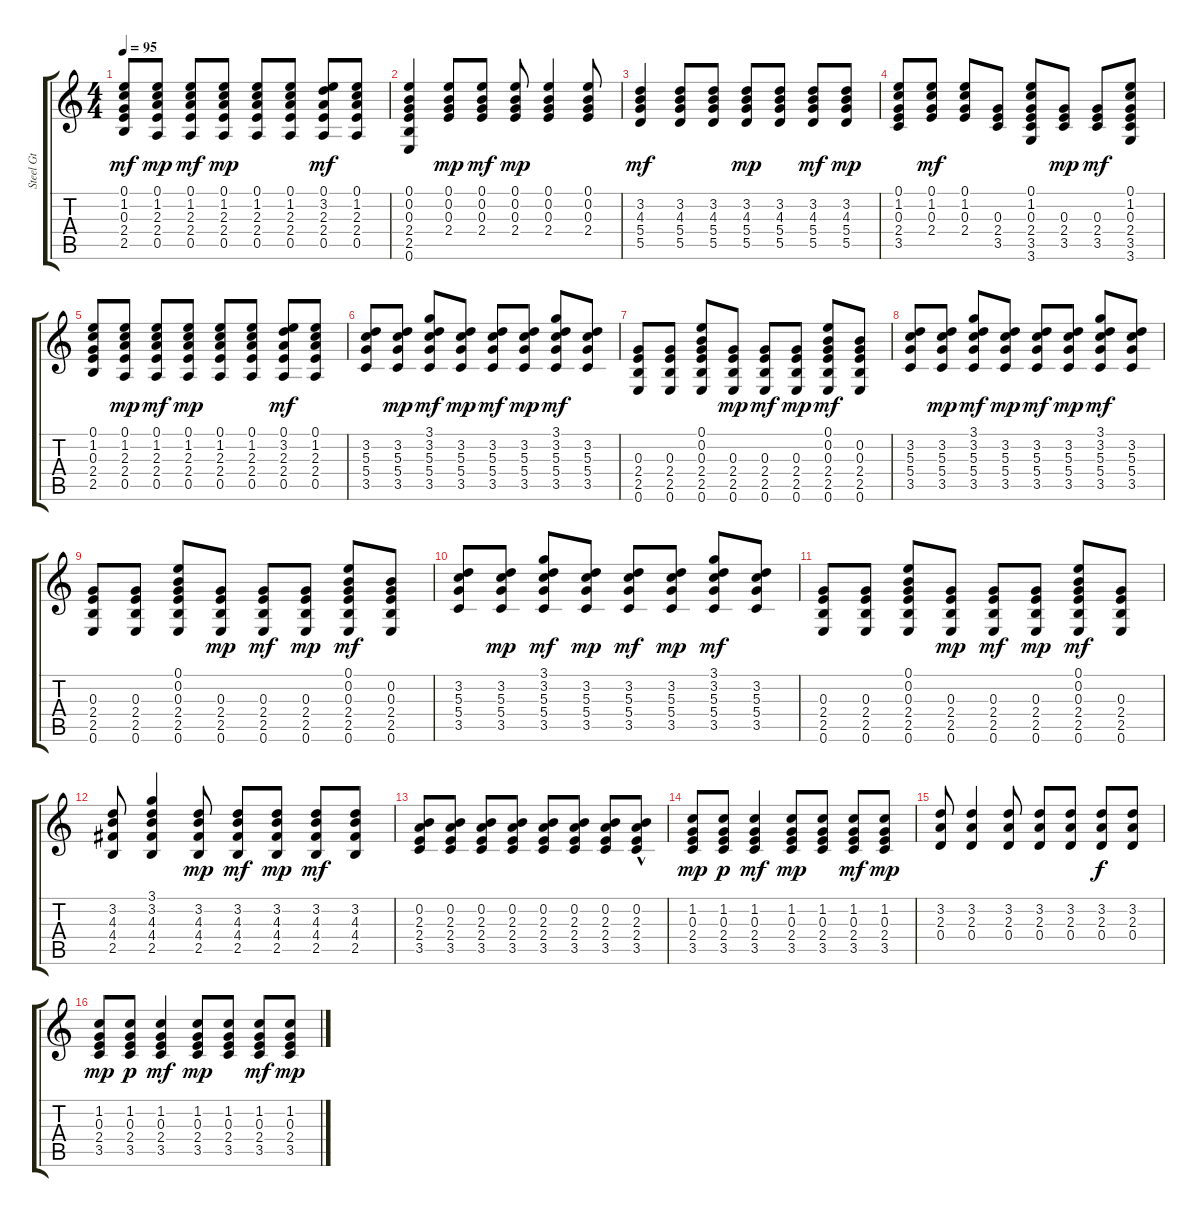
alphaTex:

\track ("Steel Gt" "Steel Gt") {instrument acousticguitarsteel}
\staff {score tabs}
\tuning (E4 B3 G3 D3 A2 E2) {hide}
\ts (4 4)
\tempo 95
\clef g2
\ks c
(0.1 1.2 0.3 2.4 2.5).8{dy mf} (0.1 1.2 2.3 2.4 0.5).8{dy mp} (0.1 1.2 2.3 2.4 0.5).8{dy mf} (0.1 1.2 2.3 2.4 0.5).8{dy mp} (0.1 1.2 2.3 2.4 0.5).8 (0.1 1.2 2.3 2.4 0.5).8 (0.1 3.2 2.3 2.4 0.5).8{dy mf} (0.1 1.2 2.3 2.4 0.5).8 |
(0.1 0.2 0.3 2.4 2.5 0.6).4 (0.1 0.2 0.3 2.4).8{dy mp} (0.1 0.2 0.3 2.4).8{dy mf} (0.1 0.2 0.3 2.4).8{dy mp} (0.1 0.2 0.3 2.4).4 (0.1 0.2 0.3 2.4).8 |
(3.2 4.3 5.4 5.5).4{dy mf} (3.2 4.3 5.4 5.5).8 (3.2 4.3 5.4 5.5).8 (3.2 4.3 5.4 5.5).8{dy mp} (3.2 4.3 5.4 5.5).8 (3.2 4.3 5.4 5.5).8{dy mf} (3.2 4.3 5.4 5.5).8{dy mp} |
(0.1 1.2 0.3 2.4 3.5).8 (0.1 1.2 0.3 2.4).8{dy mf} (0.1 1.2 0.3 2.4).8 (0.3 2.4 3.5).8 (0.1 1.2 0.3 2.4 3.5 3.6).8 (0.3 2.4 3.5).8{dy mp} (0.3 2.4 3.5).8{dy mf} (0.1 1.2 0.3 2.4 3.5 3.6).8 |
(0.1 1.2 0.3 2.4 2.5).8 (0.1 1.2 2.3 2.4 0.5).8{dy mp} (0.1 1.2 2.3 2.4 0.5).8{dy mf} (0.1 1.2 2.3 2.4 0.5).8{dy mp} (0.1 1.2 2.3 2.4 0.5).8 (0.1 1.2 2.3 2.4 0.5).8 (0.1 3.2 2.3 2.4 0.5).8{dy mf} (0.1 1.2 2.3 2.4 0.5).8 |
(3.2 5.3 5.4 3.5).8 (3.2 5.3 5.4 3.5).8{dy mp} (3.1 3.2 5.3 5.4 3.5).8{dy mf} (3.2 5.3 5.4 3.5).8{dy mp} (3.2 5.3 5.4 3.5).8{dy mf} (3.2 5.3 5.4 3.5).8{dy mp} (3.1 3.2 5.3 5.4 3.5).8{dy mf} (3.2 5.3 5.4 3.5).8 |
(0.3 2.4 2.5 0.6).8 (0.3 2.4 2.5 0.6).8 (0.1 0.2 0.3 2.4 2.5 0.6).8 (0.3 2.4 2.5 0.6).8{dy mp} (0.3 2.4 2.5 0.6).8{dy mf} (0.3 2.4 2.5 0.6).8{dy mp} (0.1 0.2 0.3 2.4 2.5 0.6).8{dy mf} (0.2 0.3 2.4 2.5 0.6).8 |
(3.2 5.3 5.4 3.5).8 (3.2 5.3 5.4 3.5).8{dy mp} (3.1 3.2 5.3 5.4 3.5).8{dy mf} (3.2 5.3 5.4 3.5).8{dy mp} (3.2 5.3 5.4 3.5).8{dy mf} (3.2 5.3 5.4 3.5).8{dy mp} (3.1 3.2 5.3 5.4 3.5).8{dy mf} (3.2 5.3 5.4 3.5).8 |
(0.3 2.4 2.5 0.6).8 (0.3 2.4 2.5 0.6).8 (0.1 0.2 0.3 2.4 2.5 0.6).8 (0.3 2.4 2.5 0.6).8{dy mp} (0.3 2.4 2.5 0.6).8{dy mf} (0.3 2.4 2.5 0.6).8{dy mp} (0.1 0.2 0.3 2.4 2.5 0.6).8{dy mf} (0.2 0.3 2.4 2.5 0.6).8 |
(3.2 5.3 5.4 3.5).8 (3.2 5.3 5.4 3.5).8{dy mp} (3.1 3.2 5.3 5.4 3.5).8{dy mf} (3.2 5.3 5.4 3.5).8{dy mp} (3.2 5.3 5.4 3.5).8{dy mf} (3.2 5.3 5.4 3.5).8{dy mp} (3.1 3.2 5.3 5.4 3.5).8{dy mf} (3.2 5.3 5.4 3.5).8 |
(0.3 2.4 2.5 0.6).8 (0.3 2.4 2.5 0.6).8 (0.1 0.2 0.3 2.4 2.5 0.6).8 (0.3 2.4 2.5 0.6).8{dy mp} (0.3 2.4 2.5 0.6).8{dy mf} (0.3 2.4 2.5 0.6).8{dy mp} (0.1 0.2 0.3 2.4 2.5 0.6).8{dy mf} (0.3 2.4 2.5 0.6).8 |
(3.2 4.3 4.4 2.5).8 (3.1 3.2 4.3 4.4 2.5).4 (3.2 4.3 4.4 2.5).8{dy mp} (3.2 4.3 4.4 2.5).8{dy mf} (3.2 4.3 4.4 2.5).8{dy mp} (3.2 4.3 4.4 2.5).8{dy mf} (3.2 4.3 4.4 2.5).8 |
(0.2 2.3 2.4 3.5).8 (0.2 2.3 2.4 3.5).8 (0.2 2.3 2.4 3.5).8 (0.2 2.3 2.4 3.5).8 (0.2 2.3 2.4 3.5).8 (0.2 2.3 2.4 3.5).8 (0.2 2.3 2.4 3.5).8 (0.2{hac} 2.3{hac} 2.4 3.5).8 |
(1.2 0.3 2.4 3.5).8{dy mp} (1.2 0.3 2.4 3.5).8{dy p} (1.2 0.3 2.4 3.5).4{dy mf} (1.2 0.3 2.4 3.5).8{dy mp} (1.2 0.3 2.4 3.5).8 (1.2 0.3 2.4 3.5).8{dy mf} (1.2 0.3 2.4 3.5).8{dy mp} |
(3.2 2.3 0.4).8 (3.2 2.3 0.4).4 (3.2 2.3 0.4).8 (3.2 2.3 0.4).8 (3.2 2.3 0.4).8 (3.2 2.3 0.4).8{dy f} (3.2 2.3 0.4).8 |
(1.2 0.3 2.4 3.5).8{dy mp} (1.2 0.3 2.4 3.5).8{dy p} (1.2 0.3 2.4 3.5).4{dy mf} (1.2 0.3 2.4 3.5).8{dy mp} (1.2 0.3 2.4 3.5).8 (1.2 0.3 2.4 3.5).8{dy mf} (1.2 0.3 2.4 3.5).8{dy mp}
